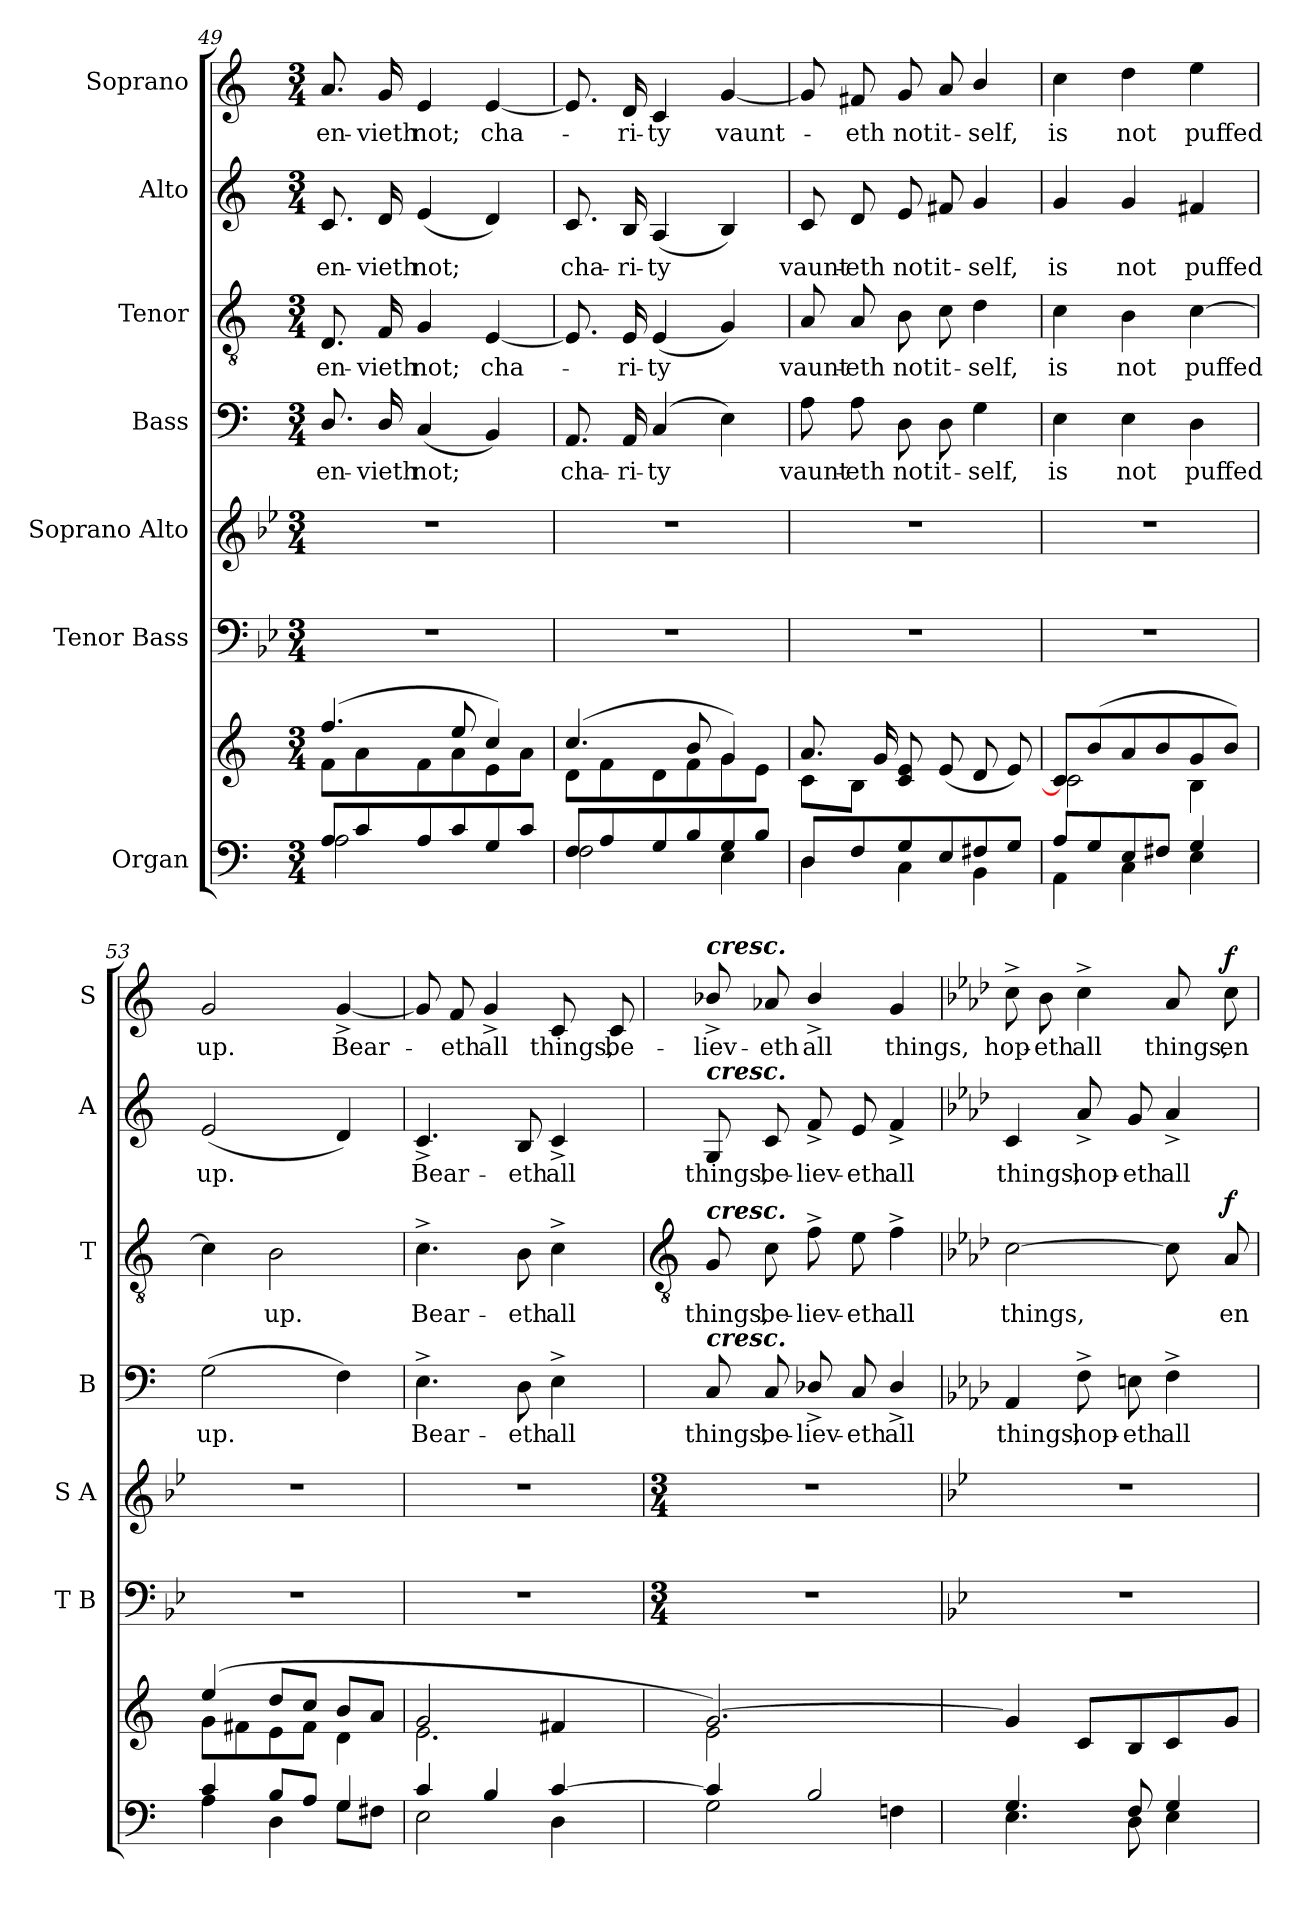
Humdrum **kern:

**kern	**kern	**kern	**kern	**kern	**text	**kern	**text	**dynam	**kern	**text	**kern	**text	**dynam
*part7	*part7	*part6	*part5	*part4	*part4	*part3	*part3	*part3	*part2	*part2	*part1	*part1	*part1
*staff8	*staff7	*staff6	*staff5	*staff4	*staff4	*staff3	*staff3	*staff3	*staff2	*staff2	*staff1	*staff1	*staff1
*I"Organ	*	*I"Tenor Bass	*I"Soprano Alto	*I"Bass	*	*I"Tenor	*	*	*I"Alto	*	*I"Soprano	*	*
*	*	*I'T B	*I'S A	*I'B	*	*I'T	*	*	*I'A	*	*I'S	*	*
!!LO:LB:g=z
*clefF4	*clefG2	*clefF4	*clefG2	*clefF4	*	*clefGv2	*	*	*clefG2	*	*clefG2	*	*
*k[]	*k[]	*k[b-e-]	*k[b-e-]	*k[]	*	*k[]	*	*	*k[]	*	*k[]	*	*
*C:	*C:	*B-:	*B-:	*C:	*	*C:	*	*	*C:	*	*C:	*	*
*M3/4	*M3/4	*M3/4	*M3/4	*M3/4	*	*M3/4	*	*	*M3/4	*	*M3/4	*	*
=49	=49	=49	=49	=49	=49	=49	=49	=49	=49	=49	=49	=49	=49
*^	*^	*	*	*	*	*	*	*	*	*	*	*	*
!	!	!	!	!	!	!	!LO:LY:b	!	!LO:LY:b	!	!	!LO:LY:b	!	!LO:LY:b	!
8A/L	2A\	(>4.ff/	8f\L	2.r	2.r	8.D/	en-	8.D	en-	.	8.c	en-	8.a	en-	.
8c/	.	.	8a\	.	.	.	.	.	.	.	.	.	.	.	.
!	!	!	!	!	!	!	!LO:LY:b	!	!LO:LY:b	!	!	!LO:LY:b	!	!LO:LY:b	!
.	.	.	.	.	.	16D/	-vieth	16F	-vieth	.	16d	-vieth	16g	-vieth	.
!	!	!	!	!	!	!	!LO:LY:b	!	!LO:LY:b	!	!	!LO:LY:b	!	!LO:LY:b	!
8A/	.	.	8f\	.	.	(<4C	not;	4G	not;	.	(<4e	not;	4e	not;	.
8c/	.	8ee/	8a\	.	.	.	.	.	.	.	.	.	.	.	.
!	!	!	!	!	!	!	!	!	!LO:LY:b	!	!	!	!	!LO:LY:b	!
8G/	4ryy	4cc/)	8e\	.	.	4BB)	.	[4E	cha-	.	4d)	.	[4e	cha-	.
8c/J	.	.	8a\J	.	.	.	.	.	.	.	.	.	.	.	.
=50	=50	=50	=50	=50	=50	=50	=50	=50	=50	=50	=50	=50	=50	=50	=50
!	!	!	!	!	!	!	!LO:LY:b	!	!	!	!	!LO:LY:b	!	!	!
8F/L	2F\	(>4.cc/	8d\L	2.r	2.r	8.AA	cha-	8.E]	.	.	8.c	cha-	8.e]	.	.
8A/	.	.	8f\	.	.	.	.	.	.	.	.	.	.	.	.
!	!	!	!	!	!	!	!LO:LY:b	!	!LO:LY:b	!	!	!LO:LY:b	!	!LO:LY:b	!
.	.	.	.	.	.	16AA	-ri-	16E	ri-	.	16B	-ri-	16d	ri-	.
!	!	!	!	!	!	!	!LO:LY:b	!	!LO:LY:b	!	!	!LO:LY:b	!	!LO:LY:b	!
8G/	.	.	8d\	.	.	(<4C	-ty	(<4E	-ty	.	(<4A	-ty	4c	-ty	.
8B/	.	8b/	8f\	.	.	.	.	.	.	.	.	.	.	.	.
!	!	!	!	!	!	!	!	!	!	!	!	!	!	!LO:LY:b	!
8G/	4E\	4g/)	8g\	.	.	4E)	.	4G)	.	.	4B)	.	[4g	vaunt-	.
8B/J	.	.	8e\J	.	.	.	.	.	.	.	.	.	.	.	.
!!LO:LB:g=z
=51	=51	=51	=51	=51	=51	=51	=51	=51	=51	=51	=51	=51	=51	=51	=51
!	!	!	!	!	!	!	!LO:LY:b	!	!LO:LY:b	!	!	!LO:LY:b	!	!	!
8D/L	4D\	8.a/L	8c\L	2.r	2.r	8A	vaunt-	8A	vaunt-	.	8c	vaunt-	8g]	.	.
!	!	!	!	!	!	!	!LO:LY:b	!	!LO:LY:b	!	!	!LO:LY:b	!	!LO:LY:b	!
8F/	.	.	8B\J	.	.	8A	-eth	8A	-eth	.	8d	-eth	8f#X	eth	.
.	.	16g/L	.	.	.	.	.	.	.	.	.	.	.	.	.
!	!	!	!	!	!	!	!LO:LY:b	!	!LO:LY:b	!	!	!LO:LY:b	!	!LO:LY:b	!
8G/	4C\	8c/ 8e/	4ryy	.	.	8D	not	8B	not	.	8e	not	8g	not	.
!	!	!	!	!	!	!	!LO:LY:b	!	!LO:LY:b	!	!	!LO:LY:b	!	!LO:LY:b	!
8E/	.	(>8e/	.	.	.	8D	it-	8c	it-	.	8f#X	it-	8a	it-	.
!	!	!	!	!	!	!	!LO:LY:b	!	!LO:LY:b	!	!	!LO:LY:b	!	!LO:LY:b	!
8F#X/	4BB\	8d/	4ryy	.	.	4G	-self,	4d	-self,	.	4g	-self,	4b/	-self,	.
8G/J	.	8e/J)	.	.	.	.	.	.	.	.	.	.	.	.	.
=52	=52	=52	=52	=52	=52	=52	=52	=52	=52	=52	=52	=52	=52	=52	=52
!	!	!	!	!	!	!	!LO:LY:b	!	!LO:LY:b	!	!	!LO:LY:b	!	!LO:LY:b	!
8A/L	4AA\	8c/L]	2c\	2.r	2.r	4E	is	4c	is	.	4g	is	4cc	is	.
8G/	.	(>8b/	.	.	.	.	.	.	.	.	.	.	.	.	.
!	!	!	!	!	!	!	!LO:LY:b	!	!LO:LY:b	!	!	!LO:LY:b	!	!LO:LY:b	!
8E/	4C\	8a/	.	.	.	4E	not	4B	not	.	4g	not	4dd	not	.
8F#X/J	.	8b/	.	.	.	.	.	.	.	.	.	.	.	.	.
!	!	!	!	!	!	!	!LO:LY:b	!	!LO:LY:b	!	!	!LO:LY:b	!	!LO:LY:b	!
4G/	4E\	8g/	4B\	.	.	4D	puffed	[4c	puffed	.	4f#X	puffed	4ee	puffed	.
.	.	8b/J)	.	.	.	.	.	.	.	.	.	.	.	.	.
=53	=53	=53	=53	=53	=53	=53	=53	=53	=53	=53	=53	=53	=53	=53	=53
!	!	!	!	!	!	!	!LO:LY:b	!	!	!	!	!LO:LY:b	!	!LO:LY:b	!
4c/	4A\	(>4ee/	8g\L	2.r	2.r	(>2G	up.	4c]	.	.	(<2e	up.	2g	up.	.
.	.	.	8f#X\	.	.	.	.	.	.	.	.	.	.	.	.
!	!	!	!	!	!	!	!	!	!LO:LY:b	!	!	!	!	!	!
8B/L	4D\	8dd/L	8e\	.	.	.	.	2B	up.	.	.	.	.	.	.
8A/J	.	8cc/J	8f#\J	.	.	.	.	.	.	.	.	.	.	.	.
!	!	!	!	!	!	!	!	!	!	!	!	!	!	!LO:LY:b	!
4G/	8G\L	8b/L	4d\	.	.	4F)	.	.	.	.	4d)	.	[4g^	Bear-	.
.	8F#X\J	8a/J	.	.	.	.	.	.	.	.	.	.	.	.	.
=54	=54	=54	=54	=54	=54	=54	=54	=54	=54	=54	=54	=54	=54	=54	=54
!	!	!	!	!	!	!	!LO:LY:b	!	!LO:LY:b	!	!	!LO:LY:b	!	!	!
4c/	2E\	2g/	2.e\	2.r	2.r	4.E^	Bear-	4.c^	Bear-	.	4.c^	Bear-	8g]	.	.
!	!	!	!	!	!	!	!	!	!	!	!	!	!	!LO:LY:b	!
.	.	.	.	.	.	.	.	.	.	.	.	.	8f	eth	.
!	!	!	!	!	!	!	!	!	!	!	!	!	!	!LO:LY:b	!
4B/	.	.	.	.	.	.	.	.	.	.	.	.	4g^	all	.
!	!	!	!	!	!	!	!LO:LY:b	!	!LO:LY:b	!	!	!LO:LY:b	!	!	!
.	.	.	.	.	.	8D	-eth	8B	-eth	.	8B	-eth	.	.	.
!	!	!	!	!	!	!	!LO:LY:b	!	!LO:LY:b	!	!	!LO:LY:b	!	!LO:LY:b	!
[4c/	4D\	4f#X/	.	.	.	4E^	all	4c^	all	.	4c^	all	8c	things,	.
!	!	!	!	!	!	!	!	!	!	!	!	!	!	!LO:LY:b	!
.	.	.	.	.	.	.	.	.	.	.	.	.	8c	be-	.
!!LO:LB:g=z
=55	=55	=55	=55	=55	=55	=55	=55	=55	=55	=55	=55	=55	=55	=55	=55
*	*	*	*	*	*	*	*	*clefGv2	*	*	*	*	*	*	*
*	*	*	*	*M3/4	*M3/4	*	*	*	*	*	*	*	*	*	*
!	!	!	!	!	!	!	!	!	!	!	!	!	!LO:TX:a:Bi:t=cresc.	!	!
!	!	!	!	!	!	!	!	!	!	!	!LO:TX:a:Bi:t=cresc.	!	!	!	!
!	!	!	!	!	!	!	!	!LO:TX:a:Bi:t=cresc.	!	!	!	!	!	!	!
!	!	!	!	!	!	!LO:TX:a:Bi:t=cresc.	!	!	!	!	!	!	!	!	!
!	!	!	!	!	!	!	!LO:LY:b	!	!LO:LY:b	!	!	!LO:LY:b	!	!LO:LY:b	!
4c/]	2G\	[2.g/)	2e\	2.r	2.r	8C	things,	8G	things,	.	8G	things,	8b-X^/	-liev-	.
!	!	!	!	!	!	!	!LO:LY:b	!	!LO:LY:b	!	!	!LO:LY:b	!	!LO:LY:b	!
.	.	.	.	.	.	8C	be-	8c	be-	.	8c	be-	8a-X	-eth	.
!	!	!	!	!	!	!	!LO:LY:b	!	!LO:LY:b	!	!	!LO:LY:b	!	!LO:LY:b	!
2B/	.	.	.	.	.	8D-X^/	-liev-	8f^	-liev-	.	8f^	-liev-	4b-^/	all	.
!	!	!	!	!	!	!	!LO:LY:b	!	!LO:LY:b	!	!	!LO:LY:b	!	!	!
.	.	.	.	.	.	8C	-eth	8e	-eth	.	8e	-eth	.	.	.
!	!	!	!	!	!	!	!LO:LY:b	!	!LO:LY:b	!	!	!LO:LY:b	!	!LO:LY:b	!
.	4Fn\	.	4ryy	.	.	4D-^/	all	4f^	all	.	4f^	all	4g	things,	.
=56	=56	=56	=56	=56	=56	=56	=56	=56	=56	=56	=56	=56	=56	=56	=56
*	*	*	*	*	*	*k[b-e-a-d-]	*	*k[b-e-a-d-]	*	*	*k[b-e-a-d-]	*	*k[b-e-a-d-]	*	*
*	*	*	*	*	*	*A-:	*	*A-:	*	*	*A-:	*	*A-:	*	*
!	!	!	!	!	!	!	!LO:LY:b	!	!LO:LY:b	!	!	!LO:LY:b	!	!LO:LY:b	!
4.G/	4.E\	4g/]	2ryy	2.r	2.r	4AA-	things,	[2c	things,	.	4c	things,	8cc^	hop-	.
!	!	!	!	!	!	!	!	!	!	!	!	!	!	!LO:LY:b	!
.	.	.	.	.	.	.	.	.	.	.	.	.	8b-	-eth	.
!	!	!	!	!	!	!	!LO:LY:b	!	!	!	!	!LO:LY:b	!	!LO:LY:b	!
.	.	8c/L	.	.	.	8F^	hop-	.	.	.	8a-^	hop-	4cc^	all	.
!	!	!	!	!	!	!	!LO:LY:b	!	!	!	!	!LO:LY:b	!	!	!
8F/	8D\	8B/	.	.	.	8En	-eth	.	.	.	8g	-eth	.	.	.
!	!	!	!	!	!	!	!LO:LY:b	!	!	!	!	!LO:LY:b	!	!LO:LY:b	!
4G/	4E\	8c/	4ryy	.	.	4F^	all	8c]	.	.	4a-^	all	8a-	things,	.
!	!	!	!	!	!	!	!	!	!LO:LY:b	!LO:DY:b	!	!	!	!LO:LY:b	!LO:DY:b
.	.	8g/J	.	.	.	.	.	8A-	en-	f	.	.	8cc	en-	f
*v	*v	*	*	*	*	*	*	*	*	*	*	*	*	*	*
*	*v	*v	*	*	*	*	*	*	*	*	*	*	*	*
=	=	=	=	=	=	=	=	=	=	=	=	=	=
*-	*-	*-	*-	*-	*-	*-	*-	*-	*-	*-	*-	*-	*-
